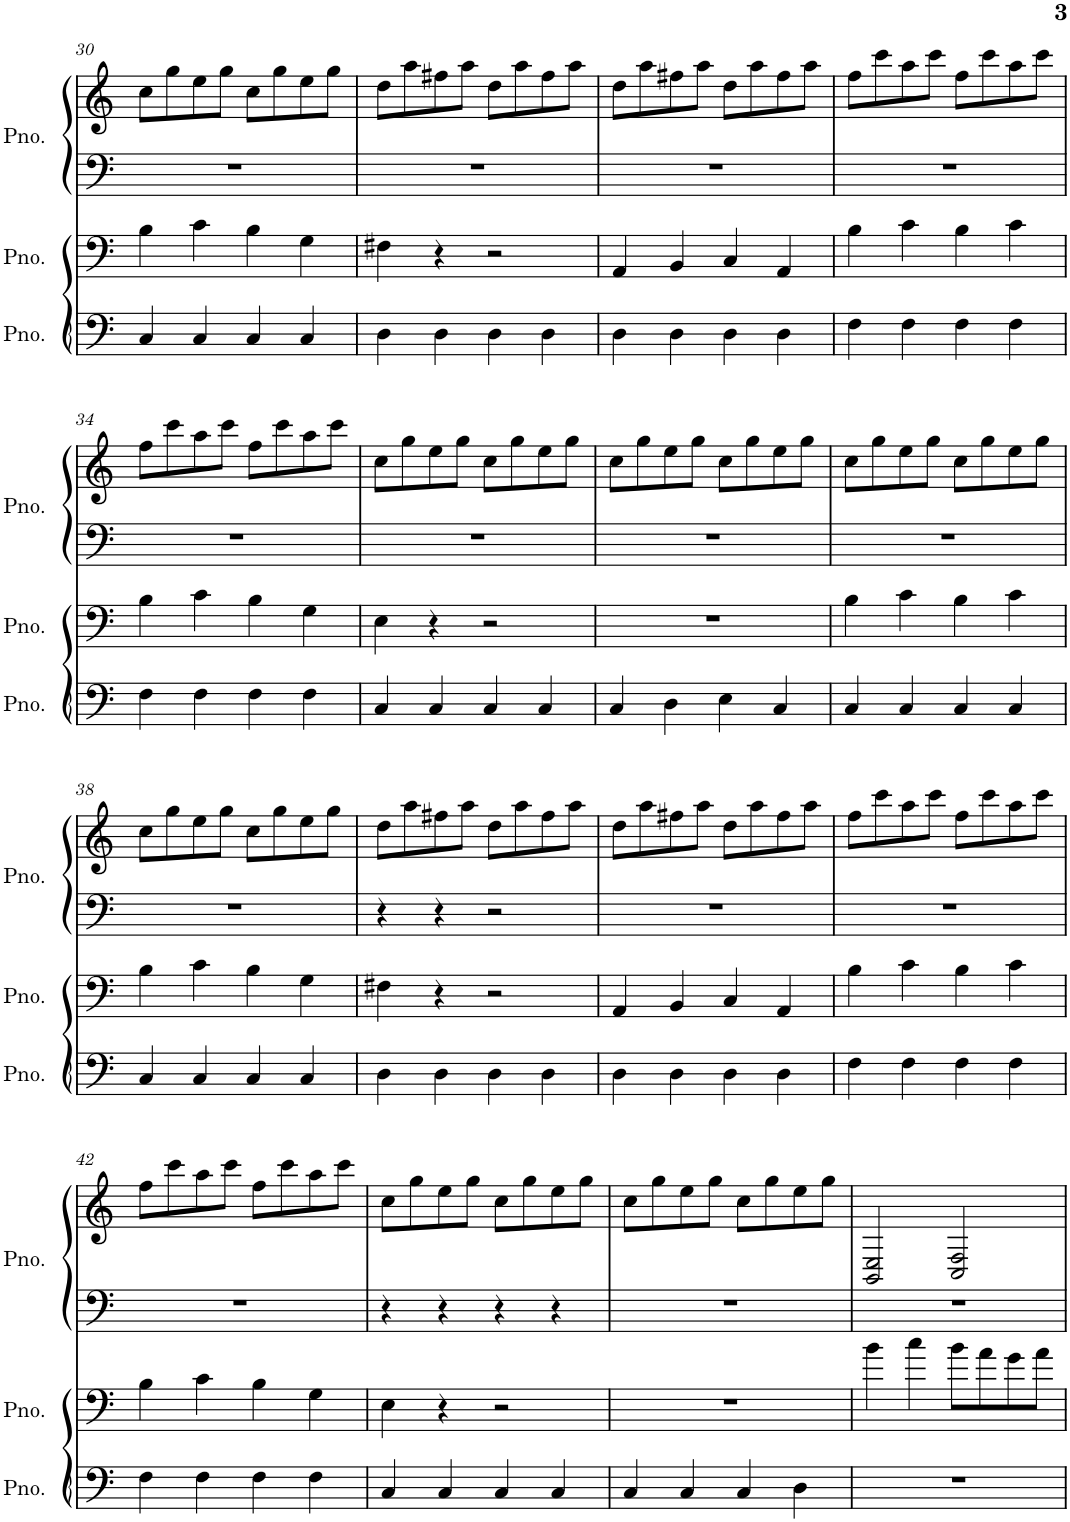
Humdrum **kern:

**kern	**kern	**kern	**kern
*part3	*part2	*part1	*part1
*staff4	*staff3	*staff2	*staff1
*I"Piano	*I"Piano	*I"Piano	*
*I'Pno.	*I'Pno.	*I'Pno.	*
!!LO:PB:g=z
*clefF4	*clefF4	*clefF4	*clefG2
*k[]	*k[]	*k[]	*k[]
*M4/4	*M4/4	*M4/4	*M4/4
=30	=30	=30	=30
4C/	4B\	1r	8cc\L
.	.	.	8gg\
4C/	4c\	.	8ee\
.	.	.	8gg\J
4C/	4B\	.	8cc\L
.	.	.	8gg\
4C/	4G\	.	8ee\
.	.	.	8gg\J
=31	=31	=31	=31
4D\	4F#X\	1r	8dd\L
.	.	.	8aa\
4D\	4r	.	8ff#X\
.	.	.	8aa\J
4D\	2r	.	8dd\L
.	.	.	8aa\
4D\	.	.	8ff#\
.	.	.	8aa\J
=32	=32	=32	=32
4D\	4AA/	1r	8dd\L
.	.	.	8aa\
4D\	4BB/	.	8ff#X\
.	.	.	8aa\J
4D\	4C/	.	8dd\L
.	.	.	8aa\
4D\	4AA/	.	8ff#\
.	.	.	8aa\J
=33	=33	=33	=33
4F\	4B\	1r	8ff\L
.	.	.	8ccc\
4F\	4c\	.	8aa\
.	.	.	8ccc\J
4F\	4B\	.	8ff\L
.	.	.	8ccc\
4F\	4c\	.	8aa\
.	.	.	8ccc\J
!!LO:LB:g=z
=34	=34	=34	=34
4F\	4B\	1r	8ff\L
.	.	.	8ccc\
4F\	4c\	.	8aa\
.	.	.	8ccc\J
4F\	4B\	.	8ff\L
.	.	.	8ccc\
4F\	4G\	.	8aa\
.	.	.	8ccc\J
=35	=35	=35	=35
4C/	4E\	1r	8cc\L
.	.	.	8gg\
4C/	4r	.	8ee\
.	.	.	8gg\J
4C/	2r	.	8cc\L
.	.	.	8gg\
4C/	.	.	8ee\
.	.	.	8gg\J
=36	=36	=36	=36
4C/	1r	1r	8cc\L
.	.	.	8gg\
4D\	.	.	8ee\
.	.	.	8gg\J
4E\	.	.	8cc\L
.	.	.	8gg\
4C/	.	.	8ee\
.	.	.	8gg\J
=37	=37	=37	=37
4C/	4B\	1r	8cc\L
.	.	.	8gg\
4C/	4c\	.	8ee\
.	.	.	8gg\J
4C/	4B\	.	8cc\L
.	.	.	8gg\
4C/	4c\	.	8ee\
.	.	.	8gg\J
!!LO:LB:g=z
=38	=38	=38	=38
4C/	4B\	1r	8cc\L
.	.	.	8gg\
4C/	4c\	.	8ee\
.	.	.	8gg\J
4C/	4B\	.	8cc\L
.	.	.	8gg\
4C/	4G\	.	8ee\
.	.	.	8gg\J
=39	=39	=39	=39
4D\	4F#X\	4r	8dd\L
.	.	.	8aa\
4D\	4r	4r	8ff#X\
.	.	.	8aa\J
4D\	2r	2r	8dd\L
.	.	.	8aa\
4D\	.	.	8ff#\
.	.	.	8aa\J
=40	=40	=40	=40
4D\	4AA/	1r	8dd\L
.	.	.	8aa\
4D\	4BB/	.	8ff#X\
.	.	.	8aa\J
4D\	4C/	.	8dd\L
.	.	.	8aa\
4D\	4AA/	.	8ff#\
.	.	.	8aa\J
=41	=41	=41	=41
4F\	4B\	1r	8ff\L
.	.	.	8ccc\
4F\	4c\	.	8aa\
.	.	.	8ccc\J
4F\	4B\	.	8ff\L
.	.	.	8ccc\
4F\	4c\	.	8aa\
.	.	.	8ccc\J
!!LO:LB:g=z
=42	=42	=42	=42
4F\	4B\	1r	8ff\L
.	.	.	8ccc\
4F\	4c\	.	8aa\
.	.	.	8ccc\J
4F\	4B\	.	8ff\L
.	.	.	8ccc\
4F\	4G\	.	8aa\
.	.	.	8ccc\J
=43	=43	=43	=43
4C/	4E\	4r	8cc\L
.	.	.	8gg\
4C/	4r	4r	8ee\
.	.	.	8gg\J
4C/	2r	4r	8cc\L
.	.	.	8gg\
4C/	.	4r	8ee\
.	.	.	8gg\J
=44	=44	=44	=44
4C/	1r	1r	8cc\L
.	.	.	8gg\
4C/	.	.	8ee\
.	.	.	8gg\J
4C/	.	.	8cc\L
.	.	.	8gg\
4D\	.	.	8ee\
.	.	.	8gg\J
=45	=45	=45	=45
1r	4b\	1r	2BB/ 2E/
.	4cc\	.	.
.	8b\L	.	2C/ 2F/
.	8a\	.	.
.	8g\	.	.
.	8a\J	.	.
=	=	=	=
*-	*-	*-	*-
